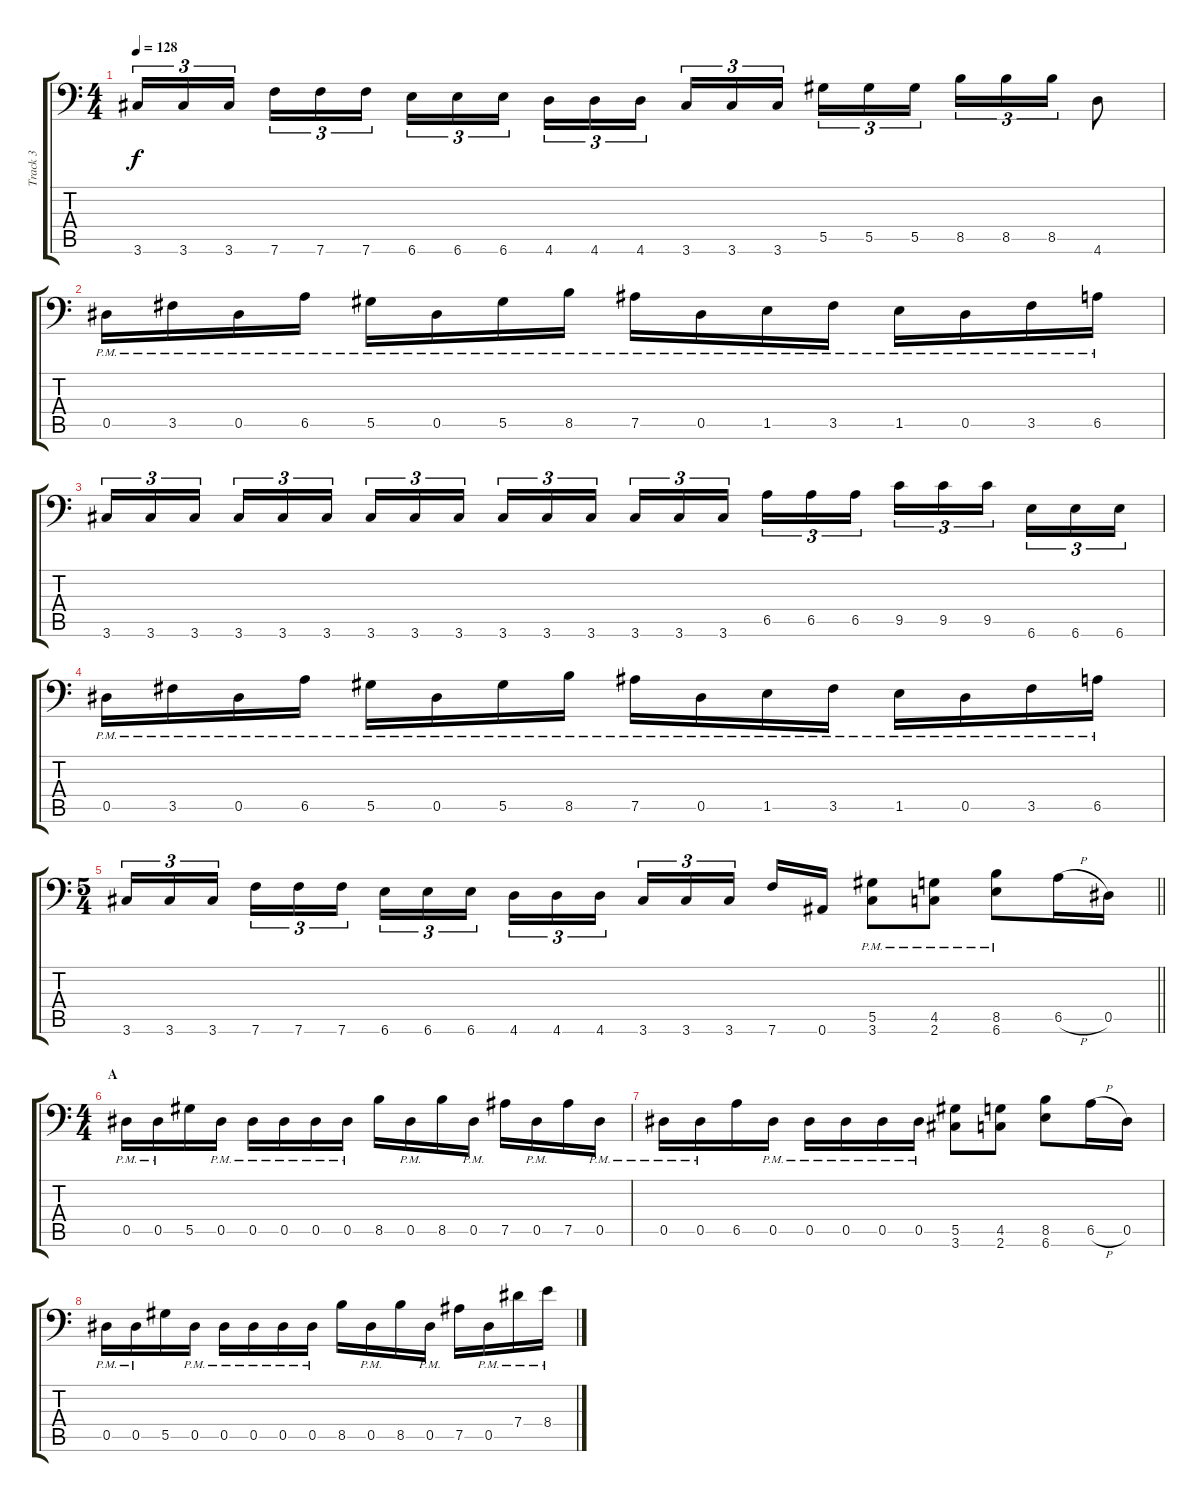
\track ("Track 3" "Track 3") {instrument distortionguitar}
\staff {score tabs}
\tuning (Bb3 F3 Db3 Ab2 Eb2 Bb1) {hide}
\ts (4 4)
\tempo 128
\clef f4
\ks c
3.6.16{tu (3 2) dy f} 3.6.16{tu (3 2)} 3.6.16{tu (3 2)} 7.6.16{tu (3 2)} 7.6.16{tu (3 2)} 7.6.16{tu (3 2)} 6.6.16{tu (3 2)} 6.6.16{tu (3 2)} 6.6.16{tu (3 2)} 4.6.16{tu (3 2)} 4.6.16{tu (3 2)} 4.6.16{tu (3 2)} 3.6.16{tu (3 2)} 3.6.16{tu (3 2)} 3.6.16{tu (3 2)} 5.5.16{tu (3 2)} 5.5.16{tu (3 2)} 5.5.16{tu (3 2)} 8.5.16{tu (3 2)} 8.5.16{tu (3 2)} 8.5.16{tu (3 2)} 4.6.8 |
0.5{pm}.16 3.5{pm}.16 0.5{pm}.16 6.5{pm}.16 5.5{pm}.16 0.5{pm}.16 5.5{pm}.16 8.5{pm}.16 7.5{pm}.16 0.5{pm}.16 1.5{pm}.16 3.5{pm}.16 1.5{pm}.16 0.5{pm}.16 3.5{pm}.16 6.5{pm}.16 |
3.6.16{tu (3 2)} 3.6.16{tu (3 2)} 3.6.16{tu (3 2)} 3.6.16{tu (3 2)} 3.6.16{tu (3 2)} 3.6.16{tu (3 2)} 3.6.16{tu (3 2)} 3.6.16{tu (3 2)} 3.6.16{tu (3 2)} 3.6.16{tu (3 2)} 3.6.16{tu (3 2)} 3.6.16{tu (3 2)} 3.6.16{tu (3 2)} 3.6.16{tu (3 2)} 3.6.16{tu (3 2)} 6.5.16{tu (3 2)} 6.5.16{tu (3 2)} 6.5.16{tu (3 2)} 9.5.16{tu (3 2)} 9.5.16{tu (3 2)} 9.5.16{tu (3 2)} 6.6.16{tu (3 2)} 6.6.16{tu (3 2)} 6.6.16{tu (3 2)} |
0.5{pm}.16 3.5{pm}.16 0.5{pm}.16 6.5{pm}.16 5.5{pm}.16 0.5{pm}.16 5.5{pm}.16 8.5{pm}.16 7.5{pm}.16 0.5{pm}.16 1.5{pm}.16 3.5{pm}.16 1.5{pm}.16 0.5{pm}.16 3.5{pm}.16 6.5{pm}.16 |
\ts (5 4)
\barLineRight lightlight
3.6.16{tu (3 2)} 3.6.16{tu (3 2)} 3.6.16{tu (3 2)} 7.6.16{tu (3 2)} 7.6.16{tu (3 2)} 7.6.16{tu (3 2)} 6.6.16{tu (3 2)} 6.6.16{tu (3 2)} 6.6.16{tu (3 2)} 4.6.16{tu (3 2)} 4.6.16{tu (3 2)} 4.6.16{tu (3 2)} 3.6.16{tu (3 2)} 3.6.16{tu (3 2)} 3.6.16{tu (3 2)} 7.6.16 0.6.16 (5.5{pm} 3.6{pm}).8 (4.5{pm} 2.6{pm}).8 (8.5{pm} 6.6{pm}).8 6.5{h}.16 0.5.16 |
\ts (4 4)
\section ("" "A")
0.5{pm}.16 0.5{pm}.16 5.5.16 0.5{pm}.16 0.5{pm}.16 0.5{pm}.16 0.5{pm}.16 0.5{pm}.16 8.5.16 0.5{pm}.16 8.5.16 0.5{pm}.16 7.5.16 0.5{pm}.16 7.5.16 0.5{pm}.16 |
0.5{pm}.16 0.5{pm}.16 6.5.16 0.5{pm}.16 0.5{pm}.16 0.5{pm}.16 0.5{pm}.16 0.5{pm}.16 (5.5 3.6).8 (4.5 2.6).8 (8.5 6.6).8 6.5{h}.16 0.5.16 |
0.5{pm}.16 0.5{pm}.16 5.5.16 0.5{pm}.16 0.5{pm}.16 0.5{pm}.16 0.5{pm}.16 0.5{pm}.16 8.5.16 0.5{pm}.16 8.5.16 0.5{pm}.16 7.5.16 0.5{pm}.16 7.4{pm}.16 8.4{pm}.16
